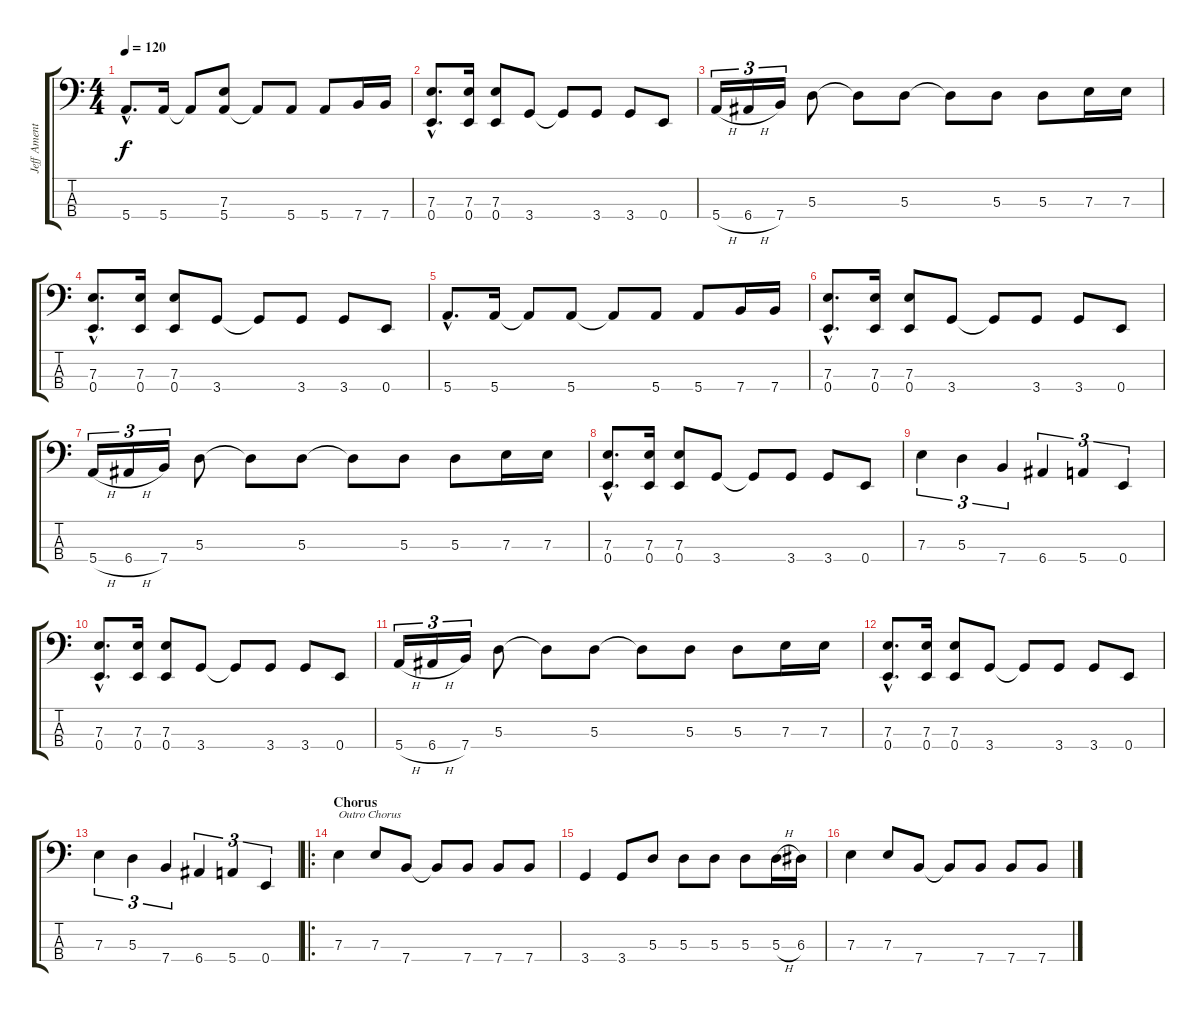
\track ("Jeff Ament" "Jeff Ament") {instrument electricbassfinger}
\staff {score tabs}
\tuning (G2 D2 A1 E1) {hide}
\ts (4 4)
\tempo 120
\clef f4
\ks c
5.4{hac}.8{d dy f} 5.4.16 5.4{t}.8 (7.3{t} 5.4).8 5.4{t}.8 5.4.8 5.4.8 7.4.16 7.4.16 |
(7.3{hac} 0.4{hac}).8{d} (7.3 0.4).16 (7.3 0.4).8 3.4.8 3.4{t}.8 3.4.8 3.4.8 0.4.8 |
5.4{h}.16{tu (3 2)} 6.4{h}.16{tu (3 2)} 7.4.16{tu (3 2)} 5.3.8 5.3{t}.8 5.3.8 5.3{t}.8 5.3.8 5.3.8 7.3.16 7.3.16 |
(7.3{hac} 0.4{hac}).8{d} (7.3 0.4).16 (7.3 0.4).8 3.4.8 3.4{t}.8 3.4.8 3.4.8 0.4.8 |
5.4{hac}.8{d} 5.4.16 5.4{t}.8 5.4.8 5.4{t}.8 5.4.8 5.4.8 7.4.16 7.4.16 |
(7.3{hac} 0.4{hac}).8{d} (7.3 0.4).16 (7.3 0.4).8 3.4.8 3.4{t}.8 3.4.8 3.4.8 0.4.8 |
5.4{h}.16{tu (3 2)} 6.4{h}.16{tu (3 2)} 7.4.16{tu (3 2)} 5.3.8 5.3{t}.8 5.3.8 5.3{t}.8 5.3.8 5.3.8 7.3.16 7.3.16 |
(7.3{hac} 0.4{hac}).8{d} (7.3 0.4).16 (7.3 0.4).8 3.4.8 3.4{t}.8 3.4.8 3.4.8 0.4.8 |
7.3.4{tu (3 2)} 5.3.4{tu (3 2)} 7.4.4{tu (3 2)} 6.4.4{tu (3 2)} 5.4.4{tu (3 2)} 0.4.4{tu (3 2)} |
(7.3{hac} 0.4{hac}).8{d} (7.3 0.4).16 (7.3 0.4).8 3.4.8 3.4{t}.8 3.4.8 3.4.8 0.4.8 |
5.4{h}.16{tu (3 2)} 6.4{h}.16{tu (3 2)} 7.4.16{tu (3 2)} 5.3.8 5.3{t}.8 5.3.8 5.3{t}.8 5.3.8 5.3.8 7.3.16 7.3.16 |
(7.3{hac} 0.4{hac}).8{d} (7.3 0.4).16 (7.3 0.4).8 3.4.8 3.4{t}.8 3.4.8 3.4.8 0.4.8 |
7.3.4{tu (3 2)} 5.3.4{tu (3 2)} 7.4.4{tu (3 2)} 6.4.4{tu (3 2)} 5.4.4{tu (3 2)} 0.4.4{tu (3 2)} |
\ro
\section ("" "Chorus")
7.3.4{txt "Outro Chorus"} 7.3.8 7.4.8 7.4{t}.8 7.4.8 7.4.8 7.4.8 |
3.4.4 3.4.8 5.3.8 5.3.8 5.3.8 5.3.8 5.3{h}.16 6.3.16 |
7.3.4 7.3.8 7.4.8 7.4{t}.8 7.4.8 7.4.8 7.4.8
